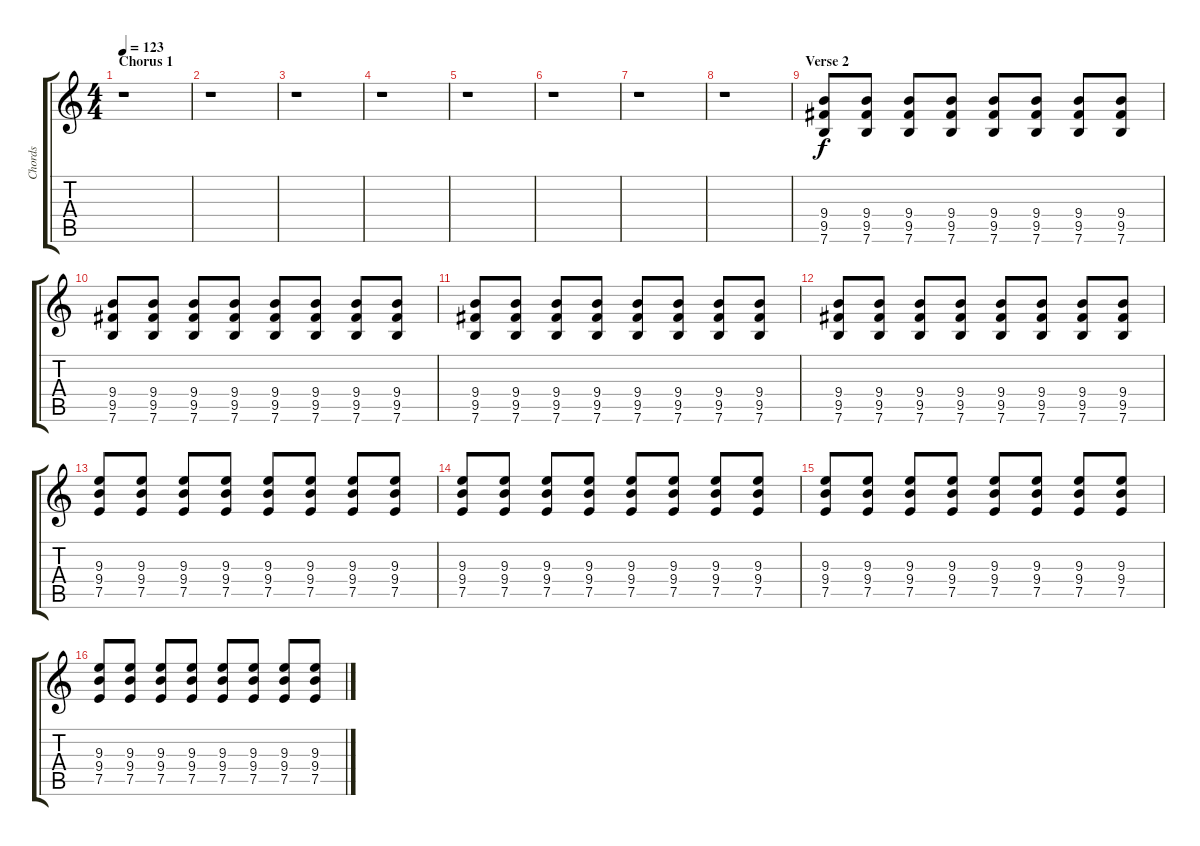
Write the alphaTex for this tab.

\track ("Chords" "Chords") {instrument overdrivenguitar}
\staff {score tabs}
\tuning (E4 B3 G3 D3 A2 E2) {hide}
\ts (4 4)
\section ("" "Chorus 1")
\tempo 123
\clef g2
\ks c
r.1{dy f} |
r.1 |
r.1 |
r.1 |
r.1 |
r.1 |
r.1 |
r.1 |
\section ("" "Verse 2")
(9.4 9.5 7.6).8 (9.4 9.5 7.6).8 (9.4 9.5 7.6).8 (9.4 9.5 7.6).8 (9.4 9.5 7.6).8 (9.4 9.5 7.6).8 (9.4 9.5 7.6).8 (9.4 9.5 7.6).8 |
(9.4 9.5 7.6).8 (9.4 9.5 7.6).8 (9.4 9.5 7.6).8 (9.4 9.5 7.6).8 (9.4 9.5 7.6).8 (9.4 9.5 7.6).8 (9.4 9.5 7.6).8 (9.4 9.5 7.6).8 |
(9.4 9.5 7.6).8 (9.4 9.5 7.6).8 (9.4 9.5 7.6).8 (9.4 9.5 7.6).8 (9.4 9.5 7.6).8 (9.4 9.5 7.6).8 (9.4 9.5 7.6).8 (9.4 9.5 7.6).8 |
(9.4 9.5 7.6).8 (9.4 9.5 7.6).8 (9.4 9.5 7.6).8 (9.4 9.5 7.6).8 (9.4 9.5 7.6).8 (9.4 9.5 7.6).8 (9.4 9.5 7.6).8 (9.4 9.5 7.6).8 |
(9.3 9.4 7.5).8 (9.3 9.4 7.5).8 (9.3 9.4 7.5).8 (9.3 9.4 7.5).8 (9.3 9.4 7.5).8 (9.3 9.4 7.5).8 (9.3 9.4 7.5).8 (9.3 9.4 7.5).8 |
(9.3 9.4 7.5).8 (9.3 9.4 7.5).8 (9.3 9.4 7.5).8 (9.3 9.4 7.5).8 (9.3 9.4 7.5).8 (9.3 9.4 7.5).8 (9.3 9.4 7.5).8 (9.3 9.4 7.5).8 |
(9.3 9.4 7.5).8 (9.3 9.4 7.5).8 (9.3 9.4 7.5).8 (9.3 9.4 7.5).8 (9.3 9.4 7.5).8 (9.3 9.4 7.5).8 (9.3 9.4 7.5).8 (9.3 9.4 7.5).8 |
(9.3 9.4 7.5).8 (9.3 9.4 7.5).8 (9.3 9.4 7.5).8 (9.3 9.4 7.5).8 (9.3 9.4 7.5).8 (9.3 9.4 7.5).8 (9.3 9.4 7.5).8 (9.3 9.4 7.5).8
